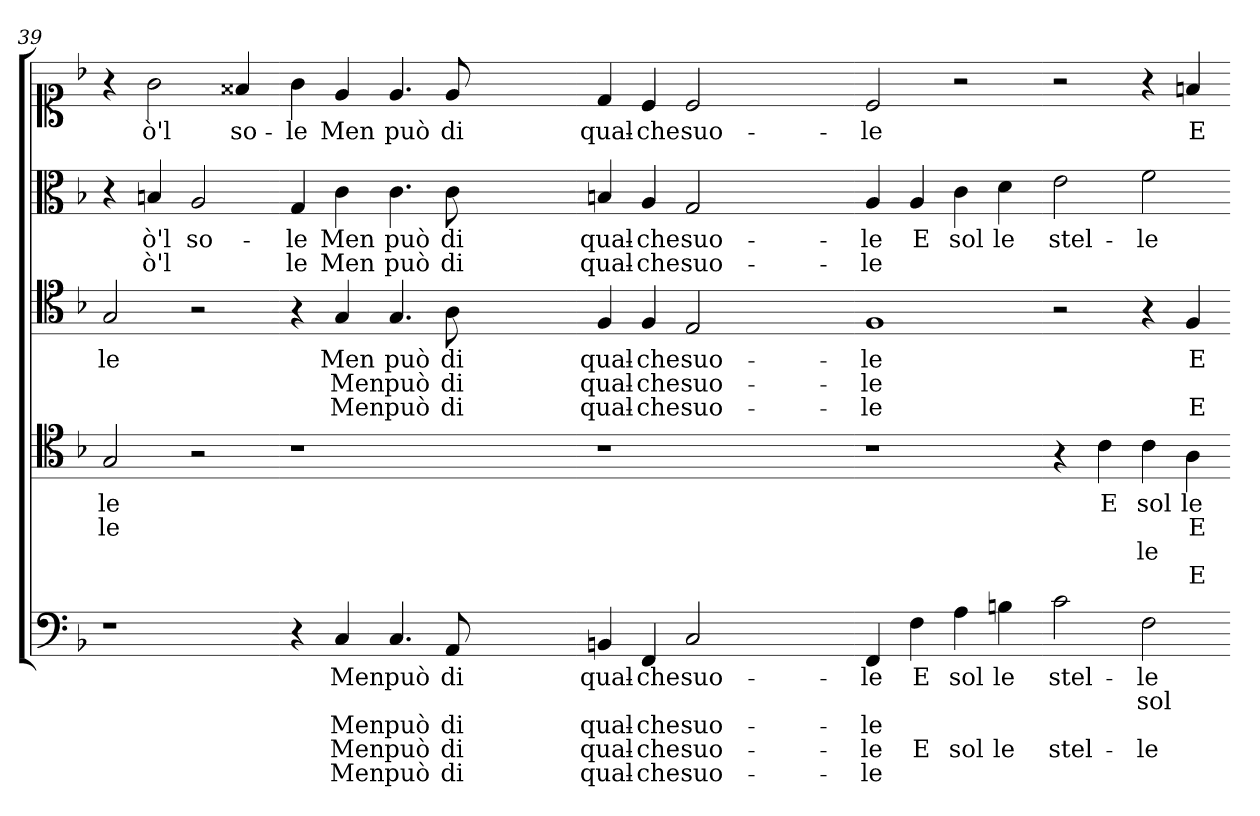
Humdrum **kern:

**kern	**text	**text	**text	**text	**text	**kern	**text	**text	**text	**text	**kern	**text	**text	**text	**kern	**text	**text	**kern	**text
*part5	*part5	*part5	*part5	*part5	*part5	*part4	*part4	*part4	*part4	*part4	*part3	*part3	*part3	*part3	*part2	*part2	*part2	*part1	*part1
*staff5	*staff5	*staff5	*staff5	*staff5	*staff5	*staff4	*staff4	*staff4	*staff4	*staff4	*staff3	*staff3	*staff3	*staff3	*staff2	*staff2	*staff2	*staff1	*staff1
*clefF4	*	*	*	*	*	*clefC4	*	*	*	*	*clefC4	*	*	*	*clefC3	*	*	*clefC1	*
*k[b-]	*	*	*	*	*	*k[b-]	*	*	*	*	*k[b-]	*	*	*	*k[b-]	*	*	*k[b-]	*
=39	=39	=39	=39	=39	=39	=39	=39	=39	=39	=39	=39	=39	=39	=39	=39	=39	=39	=39	=39
1r	.	.	.	.	.	2G	le	le	.	.	2G	le	.	.	4r	.	.	4r	.
.	.	.	.	.	.	.	.	.	.	.	.	.	.	.	4Bn	ò'l	ò'l	2g	ò'l
.	.	.	.	.	.	2r	.	.	.	.	2r	.	.	.	2A	so-	.	.	.
.	.	.	.	.	.	.	.	.	.	.	.	.	.	.	.	.	.	4f##X	so-
=40-	=40-	=40-	=40-	=40-	=40-	=40-	=40-	=40-	=40-	=40-	=40-	=40-	=40-	=40-	=40-	=40-	=40-	=40-	=40-
4r	.	.	.	.	.	1r	.	.	.	.	4r	.	.	.	4G	le	le	4g	le
4C	Men	.	Men	Men	Men	.	.	.	.	.	4G	Men	Men	Men	4c	Men	Men	4e	Men
4.C	può	.	può	può	può	.	.	.	.	.	4.G	può	può	può	4.c	può	può	4.e	può
8AA	di	.	di	di	di	.	.	.	.	.	8A	di	di	di	8c	di	di	8e	di
1ryy	.	.	.	.	.	1ryy	.	.	.	.	1ryy	.	.	.	1ryy	.	.	1ryy	.
=41-	=41-	=41-	=41-	=41-	=41-	=41-	=41-	=41-	=41-	=41-	=41-	=41-	=41-	=41-	=41-	=41-	=41-	=41-	=41-
4BBn	qual-	.	qual-	qual-	qual-	1r	.	.	.	.	4F	qual-	qual-	qual-	4Bn	qual-	qual-	4d	qual-
4FF	che	.	che	che	che	.	.	.	.	.	4F	che	che	che	4A	che	che	4c	che
2C	suo-	.	suo-	suo-	suo-	.	.	.	.	.	2E	suo-	suo-	suo-	2G	suo-	suo-	2c	suo-
1ryy	.	.	.	.	.	1ryy	.	.	.	.	1ryy	.	.	.	1ryy	.	.	1ryy	.
=42-	=42-	=42-	=42-	=42-	=42-	=42-	=42-	=42-	=42-	=42-	=42-	=42-	=42-	=42-	=42-	=42-	=42-	=42-	=42-
4FF	le	.	le	le	le	1r	.	.	.	.	1F	le	le	le	4A	le	le	2c	le
4F	E	.	.	E	.	.	.	.	.	.	.	.	.	.	4A	E	.	.	.
4A	sol	.	.	sol	.	.	.	.	.	.	.	.	.	.	4c	sol	.	2r	.
4Bn	le	.	.	le	.	.	.	.	.	.	.	.	.	.	4d	le	.	.	.
=43-	=43-	=43-	=43-	=43-	=43-	=43-	=43-	=43-	=43-	=43-	=43-	=43-	=43-	=43-	=43-	=43-	=43-	=43-	=43-
2c	stel-	.	.	stel-	.	4r	.	.	.	.	2r	.	.	.	2e	stel-	.	2r	.
.	.	.	.	.	.	4c	E	.	.	.	.	.	.	.	.	.	.	.	.
2F	le	sol	.	le	.	4c	sol	.	le	.	4r	.	.	.	2f	le	.	4r	.
.	.	.	.	.	.	4A	le	E	.	E	4F	E	.	E	.	.	.	4f	E
=-	=-	=-	=-	=-	=-	=-	=-	=-	=-	=-	=-	=-	=-	=-	=-	=-	=-	=-	=-
*-	*-	*-	*-	*-	*-	*-	*-	*-	*-	*-	*-	*-	*-	*-	*-	*-	*-	*-	*-
